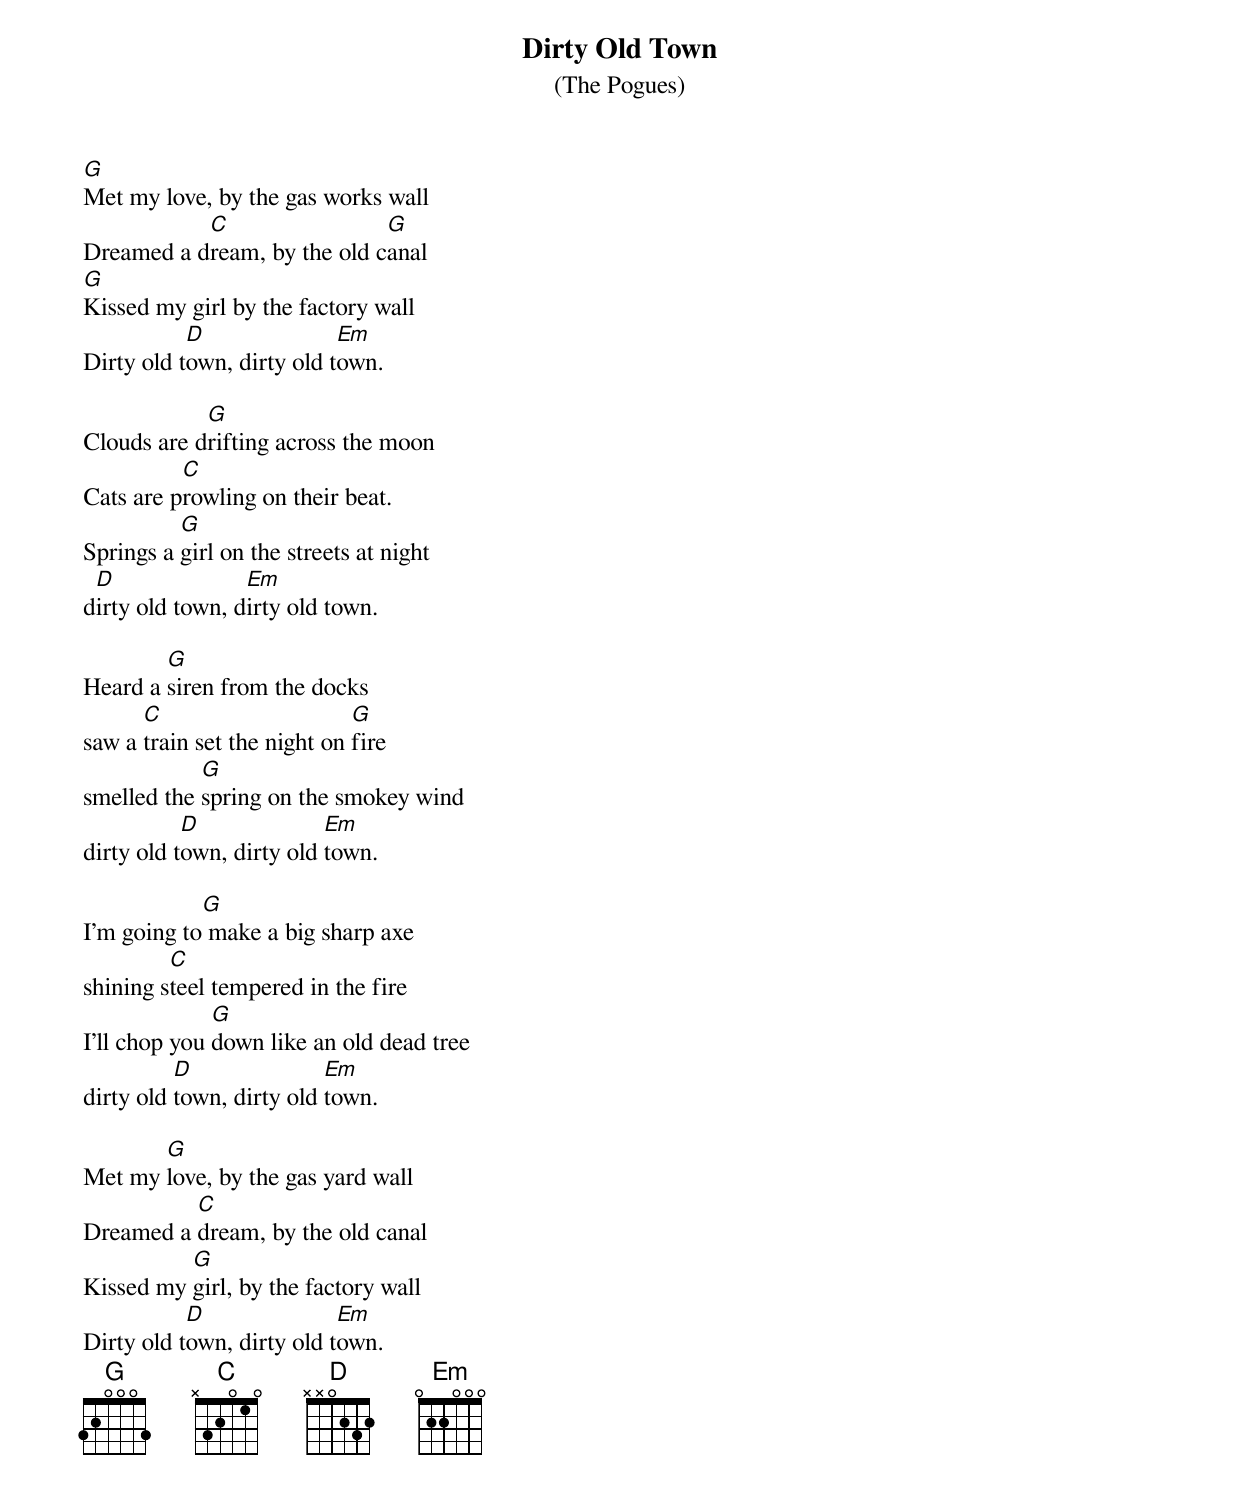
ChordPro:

{t:Dirty Old Town}
{st:(The Pogues)}

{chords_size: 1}
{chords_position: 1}
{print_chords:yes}
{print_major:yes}
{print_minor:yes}
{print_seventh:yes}
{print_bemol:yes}
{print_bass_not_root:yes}
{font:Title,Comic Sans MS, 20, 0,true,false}
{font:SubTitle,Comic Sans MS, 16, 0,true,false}
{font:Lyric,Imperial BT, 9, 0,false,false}
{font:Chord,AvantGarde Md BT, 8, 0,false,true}
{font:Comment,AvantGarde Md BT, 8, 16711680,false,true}
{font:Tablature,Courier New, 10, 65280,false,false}
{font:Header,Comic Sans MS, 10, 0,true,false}
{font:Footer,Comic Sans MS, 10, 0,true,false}
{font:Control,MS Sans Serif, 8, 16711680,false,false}
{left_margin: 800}
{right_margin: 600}
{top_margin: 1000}
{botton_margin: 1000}
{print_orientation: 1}




[G]Met my love, by the gas works wall
Dreamed a d[C]ream, by the old c[G]anal
[G]Kissed my girl by the factory wall
Dirty old t[D]own, dirty old t[Em]own.

Clouds are d[G]rifting across the moon
Cats are p[C]rowling on their beat.
Springs a [G]girl on the streets at night
d[D]irty old town, d[Em]irty old town.

Heard a [G]siren from the docks
saw a [C]train set the night on [G]fire
smelled the [G]spring on the smokey wind
dirty old t[D]own, dirty old [Em]town.

I'm going to[G] make a big sharp axe
shining s[C]teel tempered in the fire
I'll chop you [G]down like an old dead tree
dirty old [D]town, dirty old [Em]town.

Met my [G]love, by the gas yard wall
Dreamed a [C]dream, by the old canal
Kissed my [G]girl, by the factory wall
Dirty old t[D]own, dirty old t[Em]own.
